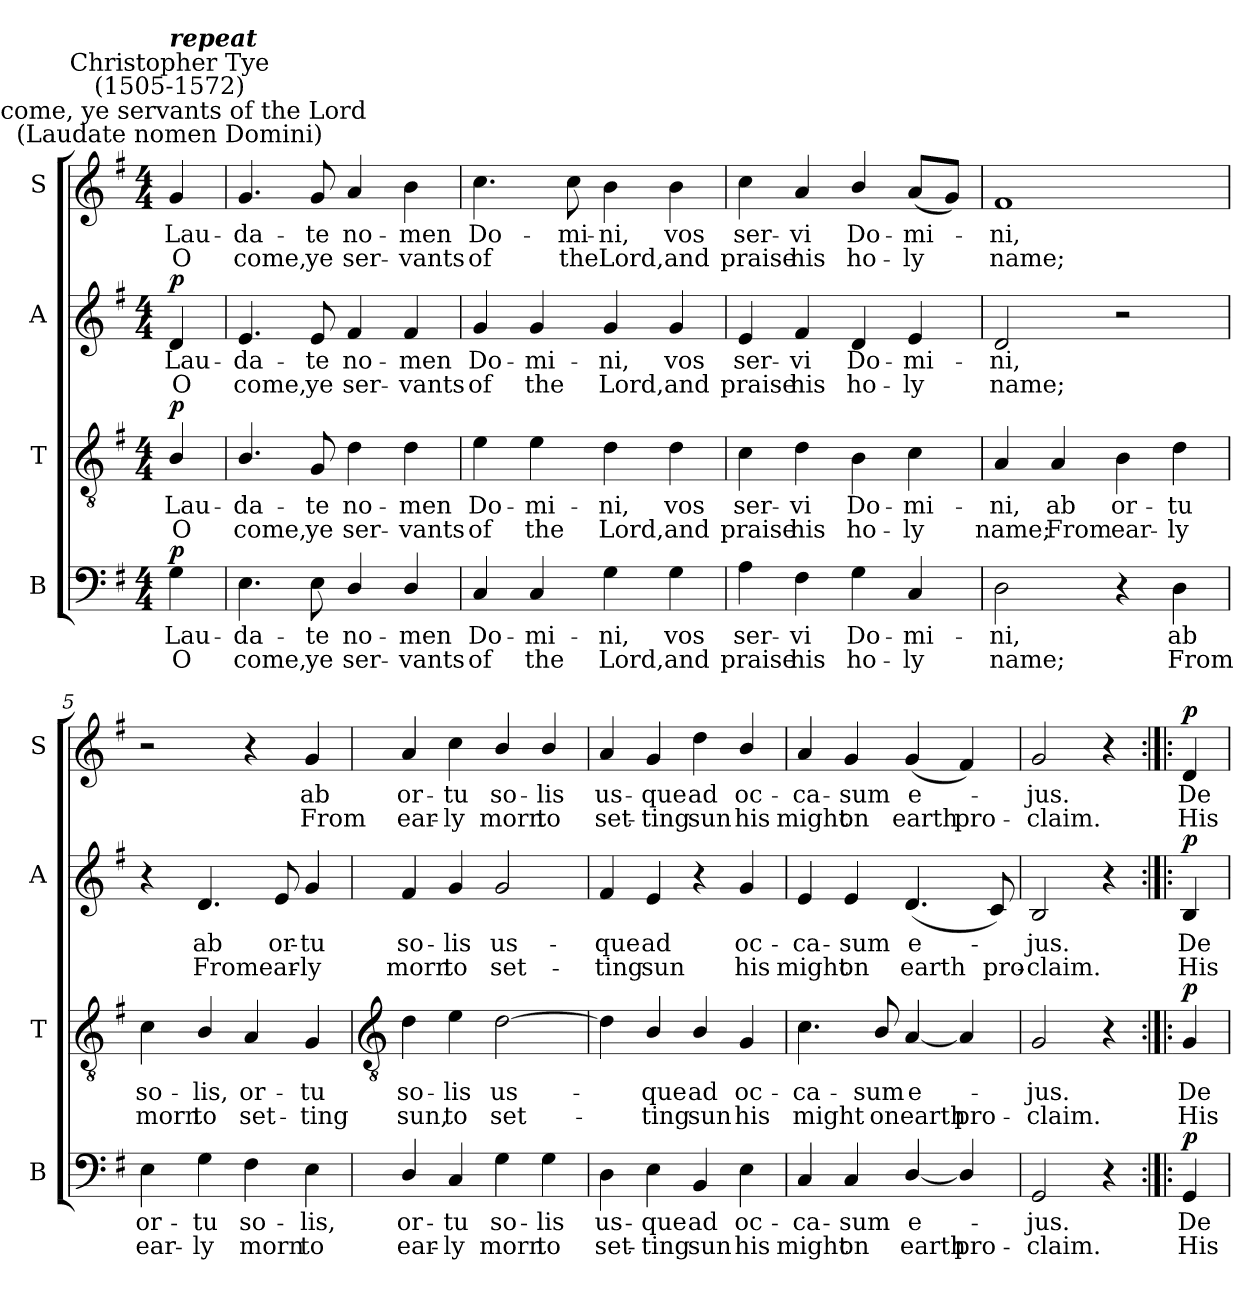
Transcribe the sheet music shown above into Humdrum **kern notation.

**kern	**text	**text	**dynam	**kern	**text	**text	**dynam	**kern	**text	**text	**dynam	**kern	**text	**text	**dynam
*part4	*part4	*part4	*part4	*part3	*part3	*part3	*part3	*part2	*part2	*part2	*part2	*part1	*part1	*part1	*part1
*staff4	*staff4	*staff4	*staff4	*staff3	*staff3	*staff3	*staff3	*staff2	*staff2	*staff2	*staff2	*staff1	*staff1	*staff1	*staff1
*I"B	*	*	*	*I"T	*	*	*	*I"A	*	*	*	*I"S	*	*	*
*I'B	*	*	*	*I'T	*	*	*	*I'A	*	*	*	*I'S	*	*	*
*clefF4	*	*	*	*clefGv2	*	*	*	*clefG2	*	*	*	*clefG2	*	*	*
*k[f#]	*	*	*	*k[f#]	*	*	*	*k[f#]	*	*	*	*k[f#]	*	*	*
*G:	*	*	*	*G:	*	*	*	*G:	*	*	*	*G:	*	*	*
*M4/4	*	*	*	*M4/4	*	*	*	*M4/4	*	*	*	*M4/4	*	*	*
=	=	=	=	=	=	=	=	=	=	=	=	=	=	=	=
!	!	!	!	!	!	!	!	!	!	!	!	!LO:TX:a:cj:t=O come, ye servants of the Lord\n(Laudate nomen Domini)	!	!	!
!	!	!	!	!	!	!	!	!	!	!	!	!LO:TX:a:cj:t=Christopher Tye\n(1505-1572)	!	!	!
!	!	!	!	!	!	!	!	!	!	!	!	!LO:TX:a:Bi:t=repeat	!	!	!
!	!LO:LY:b	!LO:LY:b	!LO:DY:b	!	!LO:LY:b	!LO:LY:b	!LO:DY:b	!	!LO:LY:b	!LO:LY:b	!LO:DY:b	!	!LO:LY:b	!LO:LY:b	!LO:DY:b
!	!	!	!	!	!	!	!	!	!	!	!	!	!	!	!LO:DY:n=1:a
4G	Lau-	-O	p	4B/	Lau-	-O	p	4d	Lau-	-O	p	4g	Lau-	-O	p f
=1	=1	=1	=1	=1	=1	=1	=1	=1	=1	=1	=1	=1	=1	=1	=1
!	!LO:LY:b	!LO:LY:b	!	!	!LO:LY:b	!LO:LY:b	!	!	!LO:LY:b	!LO:LY:b	!	!	!LO:LY:b	!LO:LY:b	!
4.E	da-	-come,	.	4.B/	da-	-come,	.	4.e	da-	-come,	.	4.g	da-	-come,	.
!	!LO:LY:b	!LO:LY:b	!	!	!LO:LY:b	!LO:LY:b	!	!	!LO:LY:b	!LO:LY:b	!	!	!LO:LY:b	!LO:LY:b	!
8E	te	ye	.	8G	te	ye	.	8e	te	ye	.	8g	te	ye	.
!	!LO:LY:b	!LO:LY:b	!	!	!LO:LY:b	!LO:LY:b	!	!	!LO:LY:b	!LO:LY:b	!	!	!LO:LY:b	!LO:LY:b	!
4D/	no-	-ser-	.	4d	no-	-ser-	.	4f#	no-	-ser-	.	4a	no-	-ser-	.
!	!LO:LY:b	!LO:LY:b	!	!	!LO:LY:b	!LO:LY:b	!	!	!LO:LY:b	!LO:LY:b	!	!	!LO:LY:b	!LO:LY:b	!
4D/	-men	vants	.	4d	-men	vants	.	4f#	-men	vants	.	4b	-men	vants	.
=2	=2	=2	=2	=2	=2	=2	=2	=2	=2	=2	=2	=2	=2	=2	=2
!	!LO:LY:b	!LO:LY:b	!	!	!LO:LY:b	!LO:LY:b	!	!	!LO:LY:b	!LO:LY:b	!	!	!LO:LY:b	!LO:LY:b	!
4C	Do-	-of	.	4e	Do-	-of	.	4g	Do-	-of	.	4.cc	Do-	-of	.
!	!LO:LY:b	!LO:LY:b	!	!	!LO:LY:b	!LO:LY:b	!	!	!LO:LY:b	!LO:LY:b	!	!	!	!	!
4C	mi-	-the	.	4e	mi-	-the	.	4g	mi-	-the	.	.	.	.	.
!	!	!	!	!	!	!	!	!	!	!	!	!	!LO:LY:b	!LO:LY:b	!
.	.	.	.	.	.	.	.	.	.	.	.	8cc	mi-	-the	.
!	!LO:LY:b	!LO:LY:b	!	!	!LO:LY:b	!LO:LY:b	!	!	!LO:LY:b	!LO:LY:b	!	!	!LO:LY:b	!LO:LY:b	!
4G	ni,	Lord,	.	4d	ni,	Lord,	.	4g	ni,	Lord,	.	4b	ni,	Lord,	.
!	!LO:LY:b	!LO:LY:b	!	!	!LO:LY:b	!LO:LY:b	!	!	!LO:LY:b	!LO:LY:b	!	!	!LO:LY:b	!LO:LY:b	!
4G	vos	and	.	4d	vos	and	.	4g	vos	and	.	4b	vos	and	.
=3	=3	=3	=3	=3	=3	=3	=3	=3	=3	=3	=3	=3	=3	=3	=3
!	!LO:LY:b	!LO:LY:b	!	!	!LO:LY:b	!LO:LY:b	!	!	!LO:LY:b	!LO:LY:b	!	!	!LO:LY:b	!LO:LY:b	!
4A	ser-	-praise	.	4c	ser-	-praise	.	4e	ser-	-praise	.	4cc	ser-	-praise	.
!	!LO:LY:b	!LO:LY:b	!	!	!LO:LY:b	!LO:LY:b	!	!	!LO:LY:b	!LO:LY:b	!	!	!LO:LY:b	!LO:LY:b	!
4F#	vi	his	.	4d	vi	his	.	4f#	vi	his	.	4a	vi	his	.
!	!LO:LY:b	!LO:LY:b	!	!	!LO:LY:b	!LO:LY:b	!	!	!LO:LY:b	!LO:LY:b	!	!	!LO:LY:b	!LO:LY:b	!
4G	Do-	-ho-	.	4B	Do-	-ho-	.	4d	Do-	-ho-	.	4b/	Do-	-ho-	.
!	!LO:LY:b	!LO:LY:b	!	!	!LO:LY:b	!LO:LY:b	!	!	!LO:LY:b	!LO:LY:b	!	!	!LO:LY:b	!LO:LY:b	!
4C	-mi-	-ly	.	4c	-mi-	-ly	.	4e	-mi-	-ly	.	(<8aL	-mi-	ly	.
.	.	.	.	.	.	.	.	.	.	.	.	8gJ)	.	.	.
=4	=4	=4	=4	=4	=4	=4	=4	=4	=4	=4	=4	=4	=4	=4	=4
!	!LO:LY:b	!LO:LY:b	!	!	!LO:LY:b	!LO:LY:b	!	!	!LO:LY:b	!LO:LY:b	!	!	!LO:LY:b	!LO:LY:b	!
2D	ni,	name;	.	4A	ni,	name;	.	2d	ni,	name;	.	1f#	ni,	name;	.
!	!	!	!	!	!LO:LY:b	!LO:LY:b	!	!	!	!	!	!	!	!	!
.	.	.	.	4A	ab	From	.	.	.	.	.	.	.	.	.
!	!	!	!	!	!LO:LY:b	!LO:LY:b	!	!	!	!	!	!	!	!	!
4r	.	.	.	4B	or-	-ear-	.	2r	.	.	.	.	.	.	.
!	!LO:LY:b	!LO:LY:b	!	!	!LO:LY:b	!LO:LY:b	!	!	!	!	!	!	!	!	!
4D	ab	From	.	4d	-tu	ly	.	.	.	.	.	.	.	.	.
=5	=5	=5	=5	=5	=5	=5	=5	=5	=5	=5	=5	=5	=5	=5	=5
!	!LO:LY:b	!LO:LY:b	!	!	!LO:LY:b	!LO:LY:b	!	!	!	!	!	!	!	!	!
4E	or-	-ear-	.	4c	so-	-morn	.	4r	.	.	.	2r	.	.	.
!	!LO:LY:b	!LO:LY:b	!	!	!LO:LY:b	!LO:LY:b	!	!	!LO:LY:b	!LO:LY:b	!	!	!	!	!
4G	-tu	ly	.	4B/	lis,	to	.	4.d	ab	From	.	.	.	.	.
!	!LO:LY:b	!LO:LY:b	!	!	!LO:LY:b	!LO:LY:b	!	!	!	!	!	!	!	!	!
4F#	so-	-morn	.	4A	or-	-set-	.	.	.	.	.	4r	.	.	.
!	!	!	!	!	!	!	!	!	!LO:LY:b	!LO:LY:b	!	!	!	!	!
.	.	.	.	.	.	.	.	8e	or-	-ear-	.	.	.	.	.
!	!LO:LY:b	!LO:LY:b	!	!	!LO:LY:b	!LO:LY:b	!	!	!LO:LY:b	!LO:LY:b	!	!	!LO:LY:b	!LO:LY:b	!
4E	lis,	to	.	4G	-tu	ting	.	4g	-tu	ly	.	4g	ab	From	.
!!LO:LB:g=z
=6	=6	=6	=6	=6	=6	=6	=6	=6	=6	=6	=6	=6	=6	=6	=6
*	*	*	*	*clefGv2	*	*	*	*	*	*	*	*	*	*	*
!	!LO:LY:b	!LO:LY:b	!	!	!LO:LY:b	!LO:LY:b	!	!	!LO:LY:b	!LO:LY:b	!	!	!LO:LY:b	!LO:LY:b	!
4D/	or-	-ear-	.	4d	so-	-sun,	.	4f#	so-	-morn	.	4a	or-	-ear-	.
!	!LO:LY:b	!LO:LY:b	!	!	!LO:LY:b	!LO:LY:b	!	!	!LO:LY:b	!LO:LY:b	!	!	!LO:LY:b	!LO:LY:b	!
4C	-tu	ly	.	4e	lis	to	.	4g	lis	to	.	4cc	-tu	ly	.
!	!LO:LY:b	!LO:LY:b	!	!	!LO:LY:b	!LO:LY:b	!	!	!LO:LY:b	!LO:LY:b	!	!	!LO:LY:b	!LO:LY:b	!
4G	so-	-morn	.	[2d	us-	set-	.	2g	us-	-set-	.	4b/	so-	-morn	.
!	!LO:LY:b	!LO:LY:b	!	!	!	!	!	!	!	!	!	!	!LO:LY:b	!LO:LY:b	!
4G	lis	to	.	.	.	.	.	.	.	.	.	4b/	lis	to	.
=7	=7	=7	=7	=7	=7	=7	=7	=7	=7	=7	=7	=7	=7	=7	=7
!	!LO:LY:b	!LO:LY:b	!	!	!	!	!	!	!LO:LY:b	!LO:LY:b	!	!	!LO:LY:b	!LO:LY:b	!
4D	us-	-set-	.	4d]	.	.	.	4f#	-que	ting	.	4a	us-	-set-	.
!	!LO:LY:b	!LO:LY:b	!	!	!LO:LY:b	!LO:LY:b	!	!	!LO:LY:b	!LO:LY:b	!	!	!LO:LY:b	!LO:LY:b	!
4E	-que	ting	.	4B/	que	ting	.	4e	ad	sun	.	4g	-que	ting	.
!	!LO:LY:b	!LO:LY:b	!	!	!LO:LY:b	!LO:LY:b	!	!	!	!	!	!	!LO:LY:b	!LO:LY:b	!
4BB	ad	sun	.	4B/	ad	sun	.	4r	.	.	.	4dd	ad	sun	.
!	!LO:LY:b	!LO:LY:b	!	!	!LO:LY:b	!LO:LY:b	!	!	!LO:LY:b	!LO:LY:b	!	!	!LO:LY:b	!LO:LY:b	!
4E	oc-	-his	.	4G	oc-	-his	.	4g	oc-	-his	.	4b/	oc-	-his	.
=8	=8	=8	=8	=8	=8	=8	=8	=8	=8	=8	=8	=8	=8	=8	=8
!	!LO:LY:b	!LO:LY:b	!	!	!LO:LY:b	!LO:LY:b	!	!	!LO:LY:b	!LO:LY:b	!	!	!LO:LY:b	!LO:LY:b	!
4C	ca-	-might	.	4.c	ca-	-might	.	4e	ca-	-might	.	4a	ca-	-might	.
!	!LO:LY:b	!LO:LY:b	!	!	!	!	!	!	!LO:LY:b	!LO:LY:b	!	!	!LO:LY:b	!LO:LY:b	!
4C	sum	on	.	.	.	.	.	4e	sum	on	.	4g	sum	on	.
!	!	!	!	!	!LO:LY:b	!LO:LY:b	!	!	!	!	!	!	!	!	!
.	.	.	.	8B/	sum	on	.	.	.	.	.	.	.	.	.
!	!LO:LY:b	!LO:LY:b	!	!	!LO:LY:b	!LO:LY:b	!	!	!LO:LY:b	!LO:LY:b	!	!	!LO:LY:b	!LO:LY:b	!
[4D/	e-	earth	.	[4A	e-	earth	.	(<4.d	e-	earth	.	(<4g	e-	earth	.
!	!	!LO:LY:b	!	!	!	!LO:LY:b	!	!	!	!	!	!	!	!LO:LY:b	!
4D/]	.	pro-	.	4A]	.	pro-	.	.	.	.	.	4f#)	.	pro-	.
!	!	!	!	!	!	!	!	!	!	!LO:LY:b	!	!	!	!	!
.	.	.	.	.	.	.	.	8c)	.	pro-	.	.	.	.	.
=9	=9	=9	=9	=9	=9	=9	=9	=9	=9	=9	=9	=9	=9	=9	=9
!	!LO:LY:b	!LO:LY:b	!	!	!LO:LY:b	!LO:LY:b	!	!	!LO:LY:b	!LO:LY:b	!	!	!LO:LY:b	!LO:LY:b	!
2GG	-jus.	claim.	.	2G	-jus.	claim.	.	2B	-jus.	claim.	.	2g	-jus.	claim.	.
4r	.	.	.	4r	.	.	.	4r	.	.	.	4r	.	.	.
=10:|!|:	=10:|!|:	=10:|!|:	=10:|!|:	=10:|!|:	=10:|!|:	=10:|!|:	=10:|!|:	=10:|!|:	=10:|!|:	=10:|!|:	=10:|!|:	=10:|!|:	=10:|!|:	=10:|!|:	=10:|!|:
!	!LO:LY:b	!LO:LY:b	!LO:DY:b	!	!LO:LY:b	!LO:LY:b	!LO:DY:b	!	!LO:LY:b	!LO:LY:b	!LO:DY:b	!	!LO:LY:b	!LO:LY:b	!LO:DY:b
4GG	De-	-His	p	4G	De-	-His	p	4B	De-	-His	p	4d	De-	-His	p
=	=	=	=	=	=	=	=	=	=	=	=	=	=	=	=
*-	*-	*-	*-	*-	*-	*-	*-	*-	*-	*-	*-	*-	*-	*-	*-
